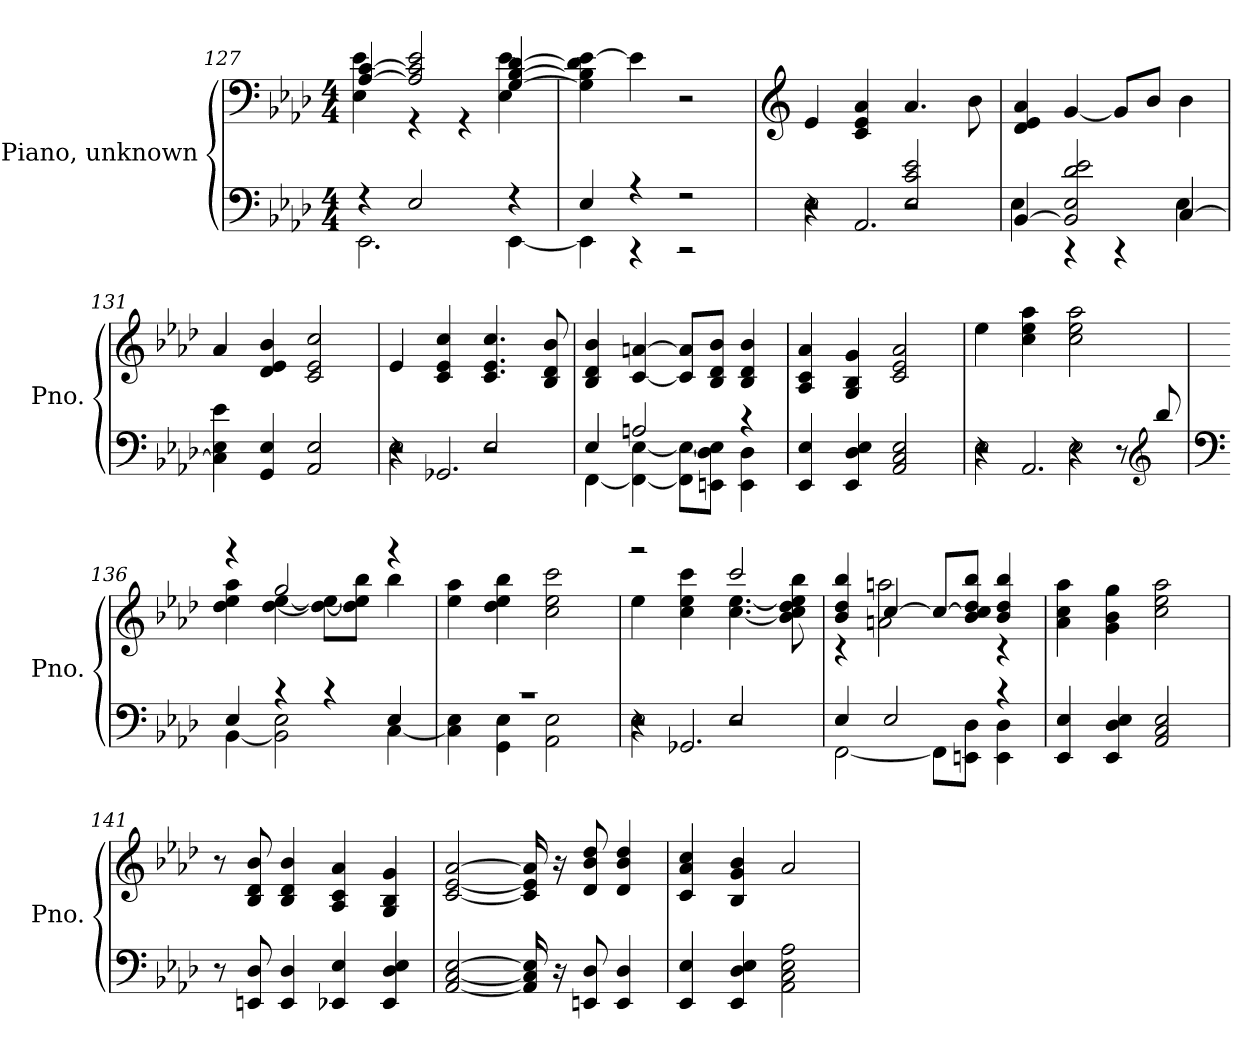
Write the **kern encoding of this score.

**kern	**kern
*part1	*part1
*staff2	*staff1
*I"Piano, unknown	*
*I'Pno.	*
*clefF4	*clefF4
*k[b-e-a-d-]	*k[b-e-a-d-]
*M4/4	*M4/4
=127	=127
*^	*^
4r	2.EE-\	[4A-/ [4c/	4E-\ 4e-\
2E-/	.	2A-/] 2c/] 2e-/	4r
.	.	.	4r
4r	[4EE-\	[4G/ [4B-/ [4d-/	4E-\ 4e-\
*	*	*v	*v
!!LO:PB:g=z
=128	=128	=128
4E-/	4EE-\]	4G\] 4B-\] 4d-\] [4e-\
4r	4r	4e-\]
2r	2r	2r
*v	*v	*
=129	=129
*	*clefG2
*^	*
*	*^	*
2r	2E-\	4r	4e-/
.	.	2.AA-/	4c/ 4e-/ 4a-/
2E-/ 2c/ 2e-/	2r	.	4.a-/
.	.	.	8b-\
*	*v	*v	*
=130	=130	=130
[4BB-/	4E-\	4d-/ 4e-/ 4a-/
2BB-/] 2E-/ 2d-/ 2e-/	4r	[4g/
.	4r	8g/L]
.	.	8b-/J
[4C/	4E-\	4b-\
*v	*v	*
=131	=131
4C\] 4E-\ 4e-\	4a-/
4GG/ 4E-/	4d-/ 4e-/ 4b-/
2AA-/ 2E-/	2c/ 2e-/ 2cc/
=132	=132
*^	*
*	*^	*
2r	2E-\	4r	4e-/
.	.	2.GG-X/	4c/ 4e-/ 4cc/
2E-/	2r	.	4.c/ 4.e-/ 4.cc/
.	.	.	8B-/ 8d-/ 8b-/
*	*v	*v	*
=133	=133	=133
4E-/	[4FF\	4B-/ 4d-/ 4b-/
2An/	4FF\_ [4E-\	[4c/ [4an/
.	8FF\] 8E-\_L	8c/] 8a/]L
.	8EEn\ 8D-\ 8E-\]J	8B-/ 8d-/ 8b-/J
4r	4EE\ 4D-\	4B-/ 4d-/ 4b-/
*v	*v	*
!!LO:LB:g=z
=134	=134
4EE-/ 4E-/	4A-/ 4c/ 4a-/
4EE-/ 4D-/ 4E-/	4G/ 4B-/ 4g/
2AA-/ 2C/ 2E-/	2c/ 2e-/ 2a-/
=135	=135
*^	*
*	*^	*
2r	2E-\	4r	4ee-\
.	.	2.AA-/	4cc\ 4ee-\ 4aa-\
4r	2E-\	.	2cc\ 2ee-\ 2aa-\
8r	.	.	.
*clefG2	*	*	*
8bb-/	.	.	.
*v	*v	*v	*
=136	=136
*clefF4	*
*^	*^
4E-/	[4BB-\	4r	4dd-\ 4ee-\ 4aa-\
4r	2BB-\] 2E-\	2gg/	[4dd-\ [4ee-\
4r	.	.	8dd-\_ 8ee-\_L
.	.	.	8dd-\] 8ee-\] 8bb-\J
4E-/	[4C\	4r	4bb-\
*	*	*v	*v
=137	=137	=137
1r	4C\] 4E-\	4ee-\ 4aa-\
.	4GG\ 4E-\	4dd-\ 4ee-\ 4bb-\
.	2AA-\ 2E-\	2cc\ 2ee-\ 2ccc\
=138	=138	=138
*	*^	*^
2r	2E-\	4r	2r	4ee-\
.	.	2.GG-X/	.	4cc\ 4ee-\ 4ccc\
2E-/	2r	.	2ccc/	[4.cc\ [4.ee-\
.	.	.	.	8b-\ 8cc\] 8dd-\ 8ee-\] 8bb-\
*	*v	*v	*	*
!!LO:LB:g=z	!!
=139	=139	=139	=139
4E-/	[2FF\	4b-/ 4dd-/ 4bb-/	4r
2E-/	.	[4cc/	2an\ 2aan\
.	8FF\L]	8cc/L_	.
.	8EEn\ 8D-\J	8b-/ 8cc/] 8dd-/ 8bb-/J	.
4r	4EE\ 4D-\	4b-/ 4dd-/ 4bb-/	4r
*v	*v	*	*
*	*v	*v
=140	=140
4EE-/ 4E-/	4a-\ 4cc\ 4aa-\
4EE-/ 4D-/ 4E-/	4g\ 4b-\ 4gg\
2AA-/ 2C/ 2E-/	2cc\ 2ee-\ 2aa-\
=141	=141
8r	8r
8EEn/ 8D-/	8B-/ 8d-/ 8b-/
4EE/ 4D-/	4B-/ 4d-/ 4b-/
4EE-X/ 4E-/	4A-/ 4c/ 4a-/
4EE-/ 4D-/ 4E-/	4G/ 4B-/ 4g/
=142	=142
[2AA-/ [2C/ [2E-/	[2c/ [2e-/ [2a-/
16AA-/] 16C/] 16E-/]	16c/] 16e-/] 16a-/]
16r	16r
8EEn/ 8D-/	8d-/ 8b-/ 8dd-/
4EE/ 4D-/	4d-/ 4b-/ 4dd-/
=143	=143
4EE-/ 4E-/	4c/ 4a-/ 4cc/
4EE-/ 4D-/ 4E-/	4B-/ 4g/ 4b-/
2AA-\ 2C\ 2E-\ 2A-\	2a-/
=	=
*-	*-
